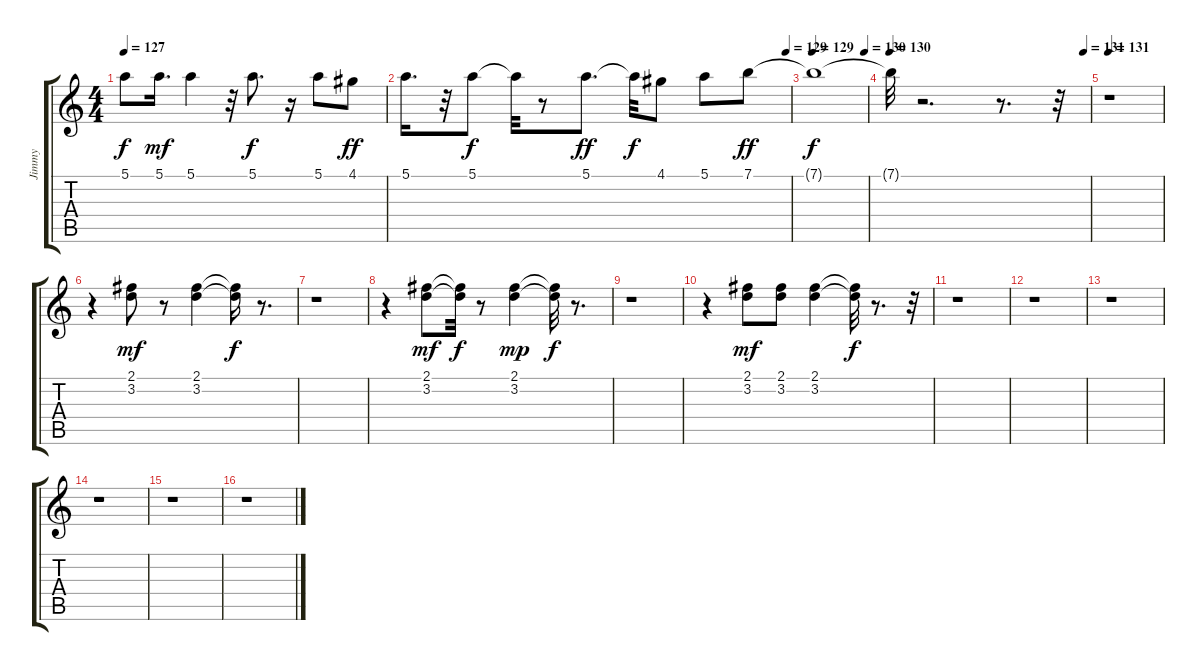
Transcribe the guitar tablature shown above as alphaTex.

\track ("Jimmy" "Jimmy") {instrument acousticguitarsteel}
\staff {score tabs}
\tuning (E4 B3 G3 D3 A2 E2) {hide}
\ts (4 4)
\tempo 127
\clef g2
\ks c
5.1.8{dy f} 5.1.16{d dy mf} 5.1.4 r.32 5.1.8{d dy f} r.16 5.1.8 4.1.8{dy ff} |
\tempo (129 0.9895833333333334)
5.1.16{d} r.32 5.1.8{dy f} 5.1{t}.32 r.8 5.1.8{d dy ff} 5.1{t}.32{dy f} 4.1.8 5.1.8 7.1.8{dy ff} |
\tempo (130 0.9583333333333334)
\tempo 129
7.1{t}.1{dy f} |
\tempo 130
\tempo (131 0.96875)
7.1{t}.32 r.2{d} r.8{d} r.32 |
\tempo 131
r.1 |
r.4 (2.1 3.2).8{dy mf} r.8 (2.1 3.2).4 (2.1{t} 3.2{t}).16{dy f} r.8{d} |
r.1 |
r.4 (2.1 3.2).8{dy mf} (2.1{t} 3.2{t}).32{dy f} r.8 (2.1 3.2).4{dy mp} (2.1{t} 3.2{t}).32{dy f} r.8{d} |
r.1 |
r.4 (2.1 3.2).8{dy mf} (2.1 3.2).8 (2.1 3.2).4 (2.1{t} 3.2{t}).32{dy f} r.8{d} r.32 |
r.1 |
r.1 |
r.1 |
r.1 |
r.1 |
r.1
